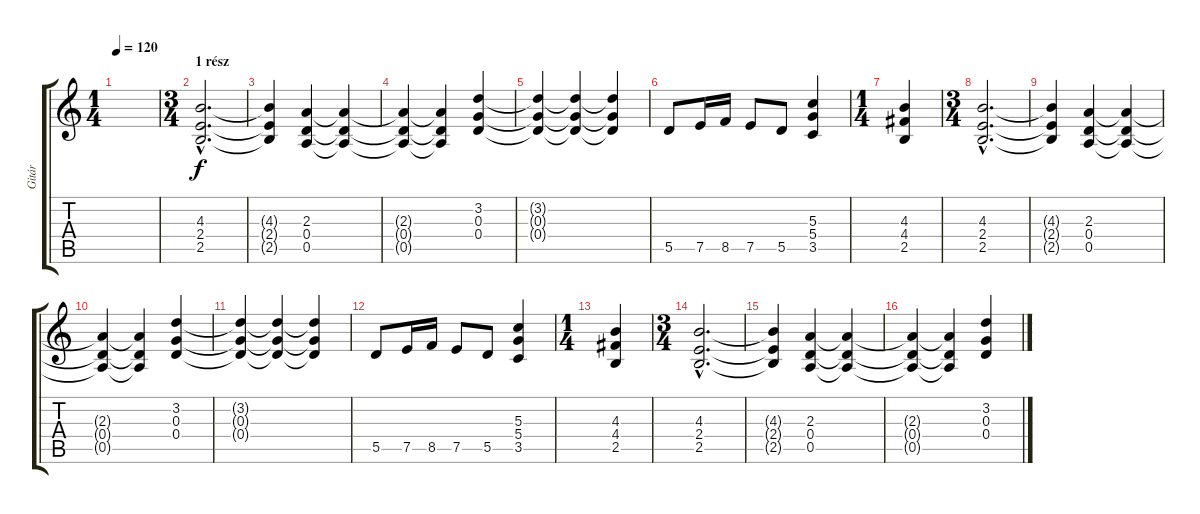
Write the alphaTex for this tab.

\track ("Gitár" "Gitár") {instrument distortionguitar}
\staff {score tabs}
\tuning (E4 B3 G3 D3 A2 E2) {hide}
\ts (1 4)
\tempo 120
\clef g2
\ks c
|
\ts (3 4)
\section ("" "1 rész")
(4.3{hac} 2.4{hac} 2.5{hac}).2{d} |
(4.3{t} 2.4{t} 2.5{t}).4 (2.3 0.4 0.5).4 (2.3{t} 0.4{t} 0.5{t}).4 |
(2.3{t} 0.4{t} 0.5{t}).4 (2.3{t} 0.4{t} 0.5{t}).4 (3.2 0.3 0.4).4 |
(3.2{t} 0.3{t} 0.4{t}).4 (3.2{t} 0.3{t} 0.4{t}).4 (3.2{t} 0.3{t} 0.4{t}).4 |
5.5.8 7.5.16 8.5.16 7.5.8 5.5.8 (5.3 5.4 3.5).4 |
\ts (1 4)
(4.3 4.4 2.5).4 |
\ts (3 4)
(4.3{hac} 2.4{hac} 2.5{hac}).2{d} |
(4.3{t} 2.4{t} 2.5{t}).4 (2.3 0.4 0.5).4 (2.3{t} 0.4{t} 0.5{t}).4 |
(2.3{t} 0.4{t} 0.5{t}).4 (2.3{t} 0.4{t} 0.5{t}).4 (3.2 0.3 0.4).4 |
(3.2{t} 0.3{t} 0.4{t}).4 (3.2{t} 0.3{t} 0.4{t}).4 (3.2{t} 0.3{t} 0.4{t}).4 |
5.5.8 7.5.16 8.5.16 7.5.8 5.5.8 (5.3 5.4 3.5).4 |
\ts (1 4)
(4.3 4.4 2.5).4 |
\ts (3 4)
(4.3{hac} 2.4{hac} 2.5{hac}).2{d} |
(4.3{t} 2.4{t} 2.5{t}).4 (2.3 0.4 0.5).4 (2.3{t} 0.4{t} 0.5{t}).4 |
(2.3{t} 0.4{t} 0.5{t}).4 (2.3{t} 0.4{t} 0.5{t}).4 (3.2 0.3 0.4).4
